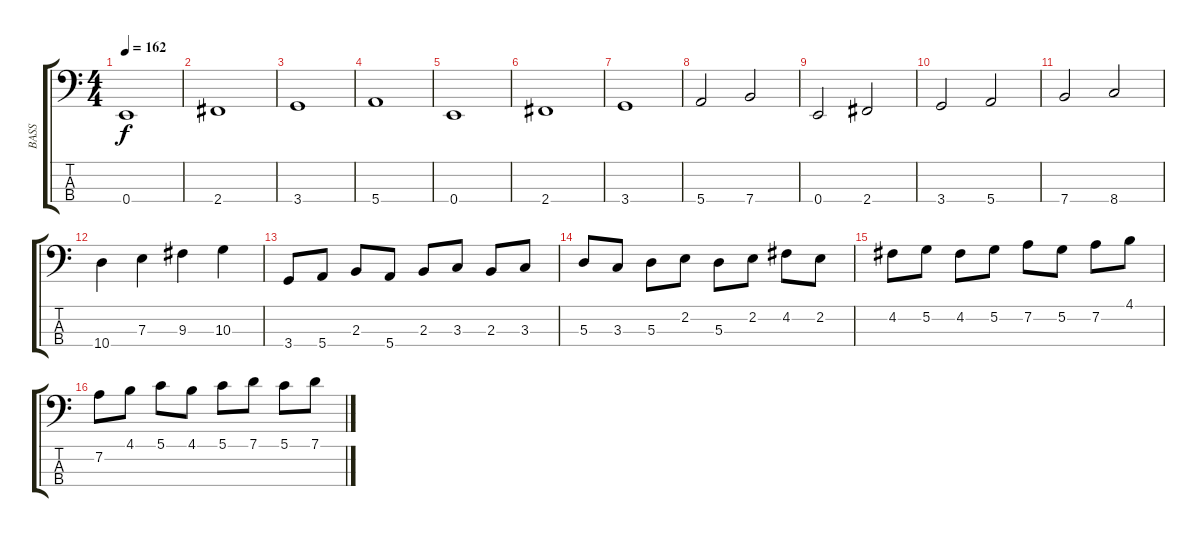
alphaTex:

\track ("BASS" "BASS") {instrument electricbassfinger}
\staff {score tabs}
\tuning (G2 D2 A1 E1) {hide}
\ts (4 4)
\tempo 162
\clef f4
\ks c
0.4.1{dy f} |
2.4.1 |
3.4.1 |
5.4.1 |
0.4.1 |
2.4.1 |
3.4.1 |
5.4.2 7.4.2 |
0.4.2 2.4.2 |
3.4.2 5.4.2 |
7.4.2 8.4.2 |
10.4.4 7.3.4 9.3.4 10.3.4 |
3.4.8 5.4.8 2.3.8 5.4.8 2.3.8 3.3.8 2.3.8 3.3.8 |
5.3.8 3.3.8 5.3.8 2.2.8 5.3.8 2.2.8 4.2.8 2.2.8 |
4.2.8 5.2.8 4.2.8 5.2.8 7.2.8 5.2.8 7.2.8 4.1.8 |
7.2.8 4.1.8 5.1.8 4.1.8 5.1.8 7.1.8 5.1.8 7.1.8
